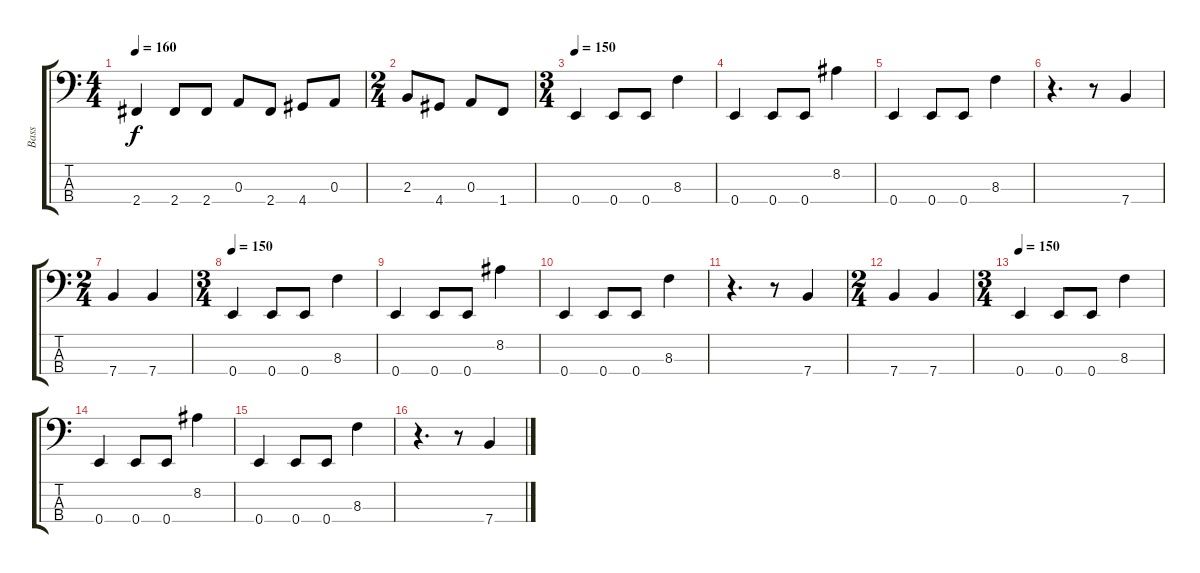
\track ("Bass" "Bass") {instrument electricbassfinger}
\staff {score tabs}
\tuning (G2 D2 A1 E1) {hide}
\ts (4 4)
\tempo 160
\clef f4
\ks c
2.4.4{dy f} 2.4.8 2.4.8 0.3.8 2.4.8 4.4.8 0.3.8 |
\ts (2 4)
2.3.8 4.4.8 0.3.8 1.4.8 |
\ts (3 4)
\tempo 150
0.4.4 0.4.8 0.4.8 8.3.4 |
0.4.4 0.4.8 0.4.8 8.2.4 |
0.4.4 0.4.8 0.4.8 8.3.4 |
r.4{d} r.8 7.4.4 |
\ts (2 4)
7.4.4 7.4.4 |
\ts (3 4)
\tempo 150
0.4.4 0.4.8 0.4.8 8.3.4 |
0.4.4 0.4.8 0.4.8 8.2.4 |
0.4.4 0.4.8 0.4.8 8.3.4 |
r.4{d} r.8 7.4.4 |
\ts (2 4)
7.4.4 7.4.4 |
\ts (3 4)
\tempo 150
0.4.4 0.4.8 0.4.8 8.3.4 |
0.4.4 0.4.8 0.4.8 8.2.4 |
0.4.4 0.4.8 0.4.8 8.3.4 |
r.4{d} r.8 7.4.4
